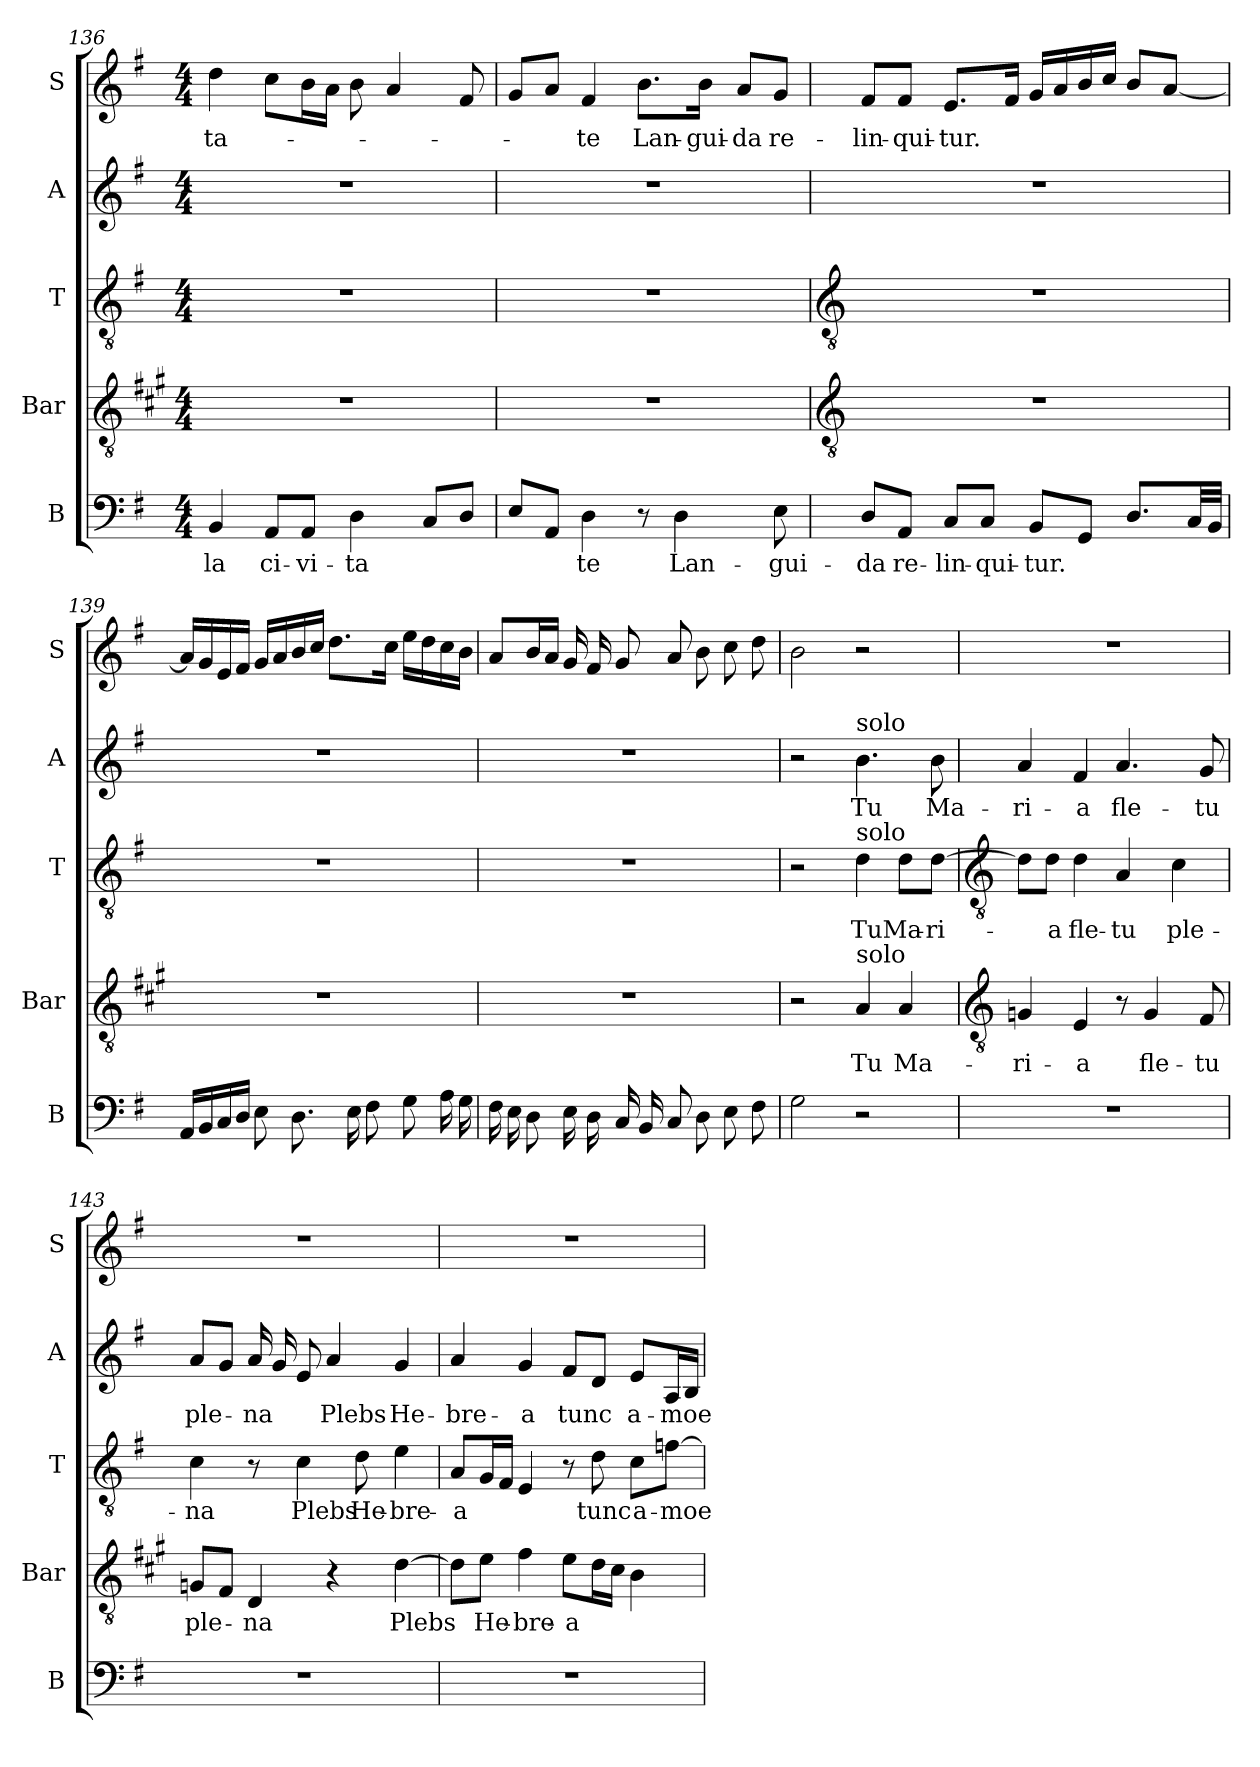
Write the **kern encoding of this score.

**kern	**text	**kern	**text	**kern	**text	**kern	**text	**kern	**text
*part5	*part5	*part4	*part4	*part3	*part3	*part2	*part2	*part1	*part1
*staff5	*staff5	*staff4	*staff4	*staff3	*staff3	*staff2	*staff2	*staff1	*staff1
*I"B	*	*I"Bar	*	*I"T	*	*I"A	*	*I"S	*
*I'B	*	*I'Bar	*	*I'T	*	*I'A	*	*I'S	*
*clefF4	*	*clefGv2	*	*clefGv2	*	*clefG2	*	*clefG2	*
*	*	*ITrd1c2	*	*	*	*	*	*	*
*k[f#]	*	*k[f#]	*	*k[f#]	*	*k[f#]	*	*k[f#]	*
*G:	*	*G:	*	*G:	*	*G:	*	*G:	*
*M4/4	*	*M4/4	*	*M4/4	*	*M4/4	*	*M4/4	*
=136	=136	=136	=136	=136	=136	=136	=136	=136	=136
!	!LO:LY:b	!	!	!	!	!	!	!	!LO:LY:b
4BB	-la	1r	.	1r	.	1r	.	4dd	-ta-
!	!LO:LY:b	!	!	!	!	!	!	!	!
8AAL	ci-	.	.	.	.	.	.	8ccL	.
!	!LO:LY:b	!	!	!	!	!	!	!	!
8AAJ	-vi-	.	.	.	.	.	.	16bL	.
.	.	.	.	.	.	.	.	16aJJ	.
!	!LO:LY:b	!	!	!	!	!	!	!	!
4D	-ta	.	.	.	.	.	.	8b	.
.	.	.	.	.	.	.	.	4a	.
8CL	.	.	.	.	.	.	.	.	.
8DJ	.	.	.	.	.	.	.	8f#	.
=137	=137	=137	=137	=137	=137	=137	=137	=137	=137
8EL	.	1r	.	1r	.	1r	.	8gL	.
8AAJ	.	.	.	.	.	.	.	8aJ	.
!	!LO:LY:b	!	!	!	!	!	!	!	!LO:LY:b
4D	te	.	.	.	.	.	.	4f#	-te
!	!	!	!	!	!	!	!	!	!LO:LY:b
8r	.	.	.	.	.	.	.	8.bL	Lan-
!	!LO:LY:b	!	!	!	!	!	!	!	!
4D	Lan-	.	.	.	.	.	.	.	.
!	!	!	!	!	!	!	!	!	!LO:LY:b
.	.	.	.	.	.	.	.	16bJ	-gui-
!	!	!	!	!	!	!	!	!	!LO:LY:b
.	.	.	.	.	.	.	.	8aL	-da
!	!LO:LY:b	!	!	!	!	!	!	!	!LO:LY:b
8E	-gui-	.	.	.	.	.	.	8gJ	re-
!!LO:LB:g=z
=138	=138	=138	=138	=138	=138	=138	=138	=138	=138
*	*	*clefGv2	*	*clefGv2	*	*	*	*	*
!	!LO:LY:b	!	!	!	!	!	!	!	!LO:LY:b
8DL	-da	1r	.	1r	.	1r	.	8f#L	-lin-
!	!LO:LY:b	!	!	!	!	!	!	!	!LO:LY:b
8AAJ	re-	.	.	.	.	.	.	8f#J	-qui-
!	!LO:LY:b	!	!	!	!	!	!	!	!LO:LY:b
8CL	-lin-	.	.	.	.	.	.	8.eL	-tur.
!	!LO:LY:b	!	!	!	!	!	!	!	!
8CJ	-qui-	.	.	.	.	.	.	.	.
.	.	.	.	.	.	.	.	16f#J	.
!	!LO:LY:b	!	!	!	!	!	!	!	!
8BBL	-tur.	.	.	.	.	.	.	16gLL	.
.	.	.	.	.	.	.	.	16a	.
8GGJ	.	.	.	.	.	.	.	16b	.
.	.	.	.	.	.	.	.	16ccJJ	.
8.DL	.	.	.	.	.	.	.	8bL	.
.	.	.	.	.	.	.	.	[8aJ	.
32CLL	.	.	.	.	.	.	.	.	.
32BBJJJ	.	.	.	.	.	.	.	.	.
=139	=139	=139	=139	=139	=139	=139	=139	=139	=139
16AALL	.	1r	.	1r	.	1r	.	16aLL]	.
16BB	.	.	.	.	.	.	.	16g	.
16C	.	.	.	.	.	.	.	16e	.
16DJJ	.	.	.	.	.	.	.	16f#JJ	.
8E	.	.	.	.	.	.	.	16gLL	.
.	.	.	.	.	.	.	.	16a	.
8.DL	.	.	.	.	.	.	.	16b	.
.	.	.	.	.	.	.	.	16ccJJ	.
.	.	.	.	.	.	.	.	8.ddL	.
16EL	.	.	.	.	.	.	.	.	.
8F#J	.	.	.	.	.	.	.	.	.
.	.	.	.	.	.	.	.	16ccJ	.
8GL	.	.	.	.	.	.	.	16eeLL	.
.	.	.	.	.	.	.	.	16dd	.
16AL	.	.	.	.	.	.	.	16cc	.
16GJJ	.	.	.	.	.	.	.	16bJJ	.
=140	=140	=140	=140	=140	=140	=140	=140	=140	=140
16F#LL	.	1r	.	1r	.	1r	.	8aL	.
16E	.	.	.	.	.	.	.	.	.
8DJ	.	.	.	.	.	.	.	16bL	.
.	.	.	.	.	.	.	.	16aJJ	.
16ELL	.	.	.	.	.	.	.	16gLL	.
16D	.	.	.	.	.	.	.	16f#	.
16C	.	.	.	.	.	.	.	8gJ	.
16BBJJ	.	.	.	.	.	.	.	.	.
8CL	.	.	.	.	.	.	.	8aL	.
8DJ	.	.	.	.	.	.	.	8bJ	.
8EL	.	.	.	.	.	.	.	8ccL	.
8F#J	.	.	.	.	.	.	.	8ddJ	.
=141	=141	=141	=141	=141	=141	=141	=141	=141	=141
2G	.	2r	.	2r	.	2r	.	2b	.
!	!	!	!	!	!	!LO:TX:a:t=solo	!	!	!
!	!	!	!	!LO:TX:a:t=solo	!	!	!	!	!
!	!	!LO:TX:a:t=solo	!	!	!	!	!	!	!
!	!	!	!LO:LY:b	!	!LO:LY:b	!	!LO:LY:b	!	!
2r	.	4G	Tu	4d	Tu	4.b	Tu	2r	.
!	!	!	!LO:LY:b	!	!LO:LY:b	!	!	!	!
.	.	4G	Ma-	8dL	Ma-	.	.	.	.
!	!	!	!	!	!LO:LY:b	!	!LO:LY:b	!	!
.	.	.	.	[8dJ	-ri-	8b	Ma-	.	.
!!LO:LB:g=z
=142	=142	=142	=142	=142	=142	=142	=142	=142	=142
*	*	*clefGv2	*	*clefGv2	*	*	*	*	*
!	!	!	!LO:LY:b	!	!	!	!LO:LY:b	!	!
1r	.	4Fn	-ri-	8dL]	.	4a	-ri-	1r	.
!	!	!	!	!	!LO:LY:b	!	!	!	!
.	.	.	.	8dJ	-a	.	.	.	.
!	!	!	!LO:LY:b	!	!LO:LY:b	!	!LO:LY:b	!	!
.	.	4D	-a	4d	fle-	4f#	-a	.	.
!	!	!	!	!	!LO:LY:b	!	!LO:LY:b	!	!
.	.	8r	.	4A	-tu	4.a	fle-	.	.
!	!	!	!LO:LY:b	!	!	!	!	!	!
.	.	4F	fle-	.	.	.	.	.	.
!	!	!	!	!	!LO:LY:b	!	!	!	!
.	.	.	.	4c	ple-	.	.	.	.
!	!	!	!LO:LY:b	!	!	!	!LO:LY:b	!	!
.	.	8E	-tu	.	.	8g	-tu	.	.
=143	=143	=143	=143	=143	=143	=143	=143	=143	=143
!	!	!	!LO:LY:b	!	!LO:LY:b	!	!LO:LY:b	!	!
1r	.	8FnL	ple-	4c	-na	8aL	ple-	1r	.
.	.	8EJ	.	.	.	8gJ	.	.	.
!	!	!	!LO:LY:b	!	!	!	!LO:LY:b	!	!
.	.	4C	-na	8r	.	16aLL	-na	.	.
.	.	.	.	.	.	16g	.	.	.
!	!	!	!	!	!LO:LY:b	!	!	!	!
.	.	.	.	4c	Plebs	8eJ	.	.	.
!	!	!	!	!	!	!	!LO:LY:b	!	!
.	.	4r	.	.	.	4a	Plebs	.	.
!	!	!	!	!	!LO:LY:b	!	!	!	!
.	.	.	.	8d	He-	.	.	.	.
!	!	!	!LO:LY:b	!	!LO:LY:b	!	!LO:LY:b	!	!
.	.	[4c	Plebs	4e	-bre-	4g	He-	.	.
=144	=144	=144	=144	=144	=144	=144	=144	=144	=144
!	!	!	!	!	!LO:LY:b	!	!LO:LY:b	!	!
1r	.	8cL]	.	8AL	-a	4a	-bre-	1r	.
!	!	!	!LO:LY:b	!	!	!	!	!	!
.	.	8dJ	He-	16GL	.	.	.	.	.
.	.	.	.	16F#JJ	.	.	.	.	.
!	!	!	!LO:LY:b	!	!	!	!LO:LY:b	!	!
.	.	4e	-bre-	4E	.	4g	-a	.	.
!	!	!	!LO:LY:b	!	!	!	!LO:LY:b	!	!
.	.	8dL	-a	8r	.	8f#L	tunc	.	.
!	!	!	!	!	!LO:LY:b	!	!	!	!
.	.	16cL	.	8d	tunc	8dJ	.	.	.
.	.	16BJJ	.	.	.	.	.	.	.
!	!	!	!	!	!LO:LY:b	!	!LO:LY:b	!	!
.	.	4A	.	8cL	a-	8eL	a-	.	.
!	!	!	!	!	!LO:LY:b	!	!LO:LY:b	!	!
.	.	.	.	[8fnJ	-moe-	16AL	-moe-	.	.
.	.	.	.	.	.	16BJJ	.	.	.
=	=	=	=	=	=	=	=	=	=
*-	*-	*-	*-	*-	*-	*-	*-	*-	*-
